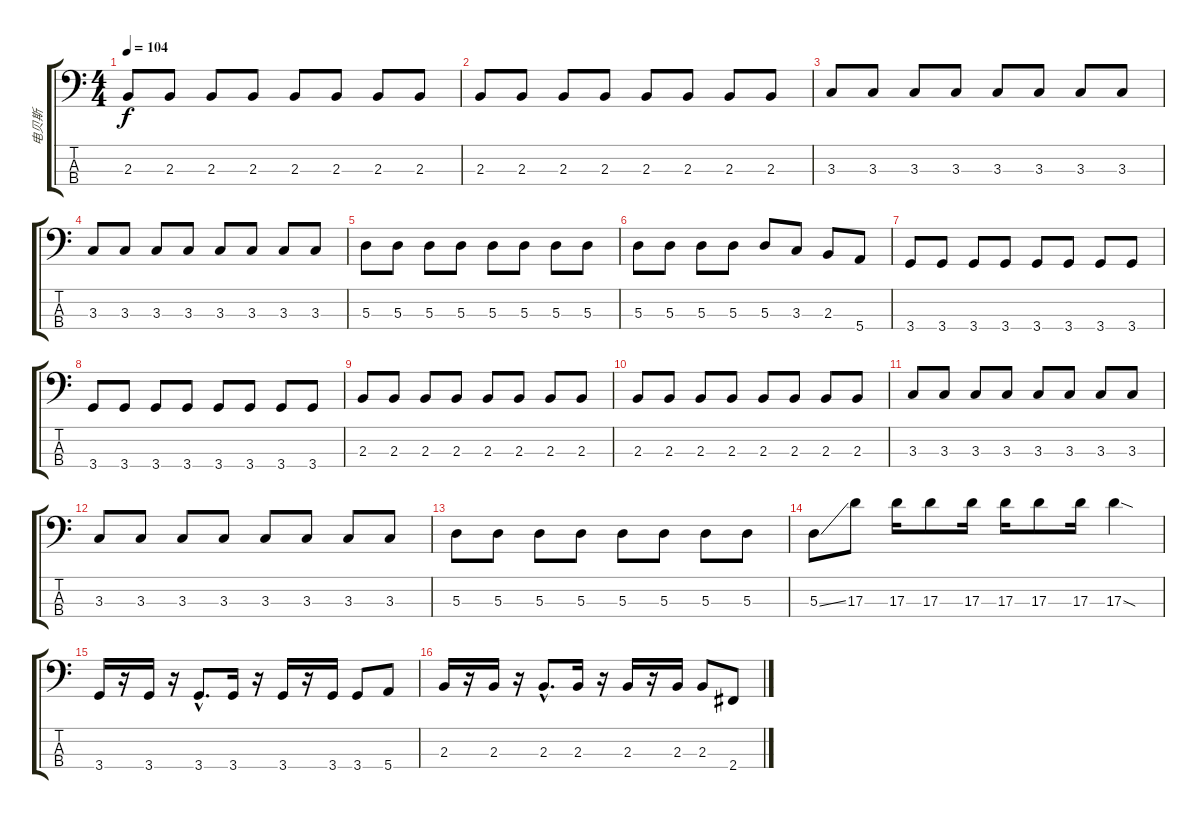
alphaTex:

\track ("电贝斯" "电贝斯") {instrument electricbassfinger}
\staff {score tabs}
\tuning (G2 D2 A1 E1) {hide}
\ts (4 4)
\tempo 104
\clef f4
\ks c
2.3.8{dy f} 2.3.8 2.3.8 2.3.8 2.3.8 2.3.8 2.3.8 2.3.8 |
2.3.8 2.3.8 2.3.8 2.3.8 2.3.8 2.3.8 2.3.8 2.3.8 |
3.3.8 3.3.8 3.3.8 3.3.8 3.3.8 3.3.8 3.3.8 3.3.8 |
3.3.8 3.3.8 3.3.8 3.3.8 3.3.8 3.3.8 3.3.8 3.3.8 |
5.3.8 5.3.8 5.3.8 5.3.8 5.3.8 5.3.8 5.3.8 5.3.8 |
5.3.8 5.3.8 5.3.8 5.3.8 5.3.8 3.3.8 2.3.8 5.4.8 |
3.4.8 3.4.8 3.4.8 3.4.8 3.4.8 3.4.8 3.4.8 3.4.8 |
3.4.8 3.4.8 3.4.8 3.4.8 3.4.8 3.4.8 3.4.8 3.4.8 |
2.3.8 2.3.8 2.3.8 2.3.8 2.3.8 2.3.8 2.3.8 2.3.8 |
2.3.8 2.3.8 2.3.8 2.3.8 2.3.8 2.3.8 2.3.8 2.3.8 |
3.3.8 3.3.8 3.3.8 3.3.8 3.3.8 3.3.8 3.3.8 3.3.8 |
3.3.8 3.3.8 3.3.8 3.3.8 3.3.8 3.3.8 3.3.8 3.3.8 |
5.3.8 5.3.8 5.3.8 5.3.8 5.3.8 5.3.8 5.3.8 5.3.8 |
5.3{ss}.8 17.3.8 17.3.16 17.3.8 17.3.16 17.3.16 17.3.8 17.3.16 17.3{sod}.4 |
3.4.16 r.16 3.4.16 r.16 3.4{hac}.8{d} 3.4.16 r.16 3.4.16 r.16 3.4.16 3.4.8 5.4.8 |
2.3.16 r.16 2.3.16 r.16 2.3{hac}.8{d} 2.3.16 r.16 2.3.16 r.16 2.3.16 2.3.8 2.4.8
